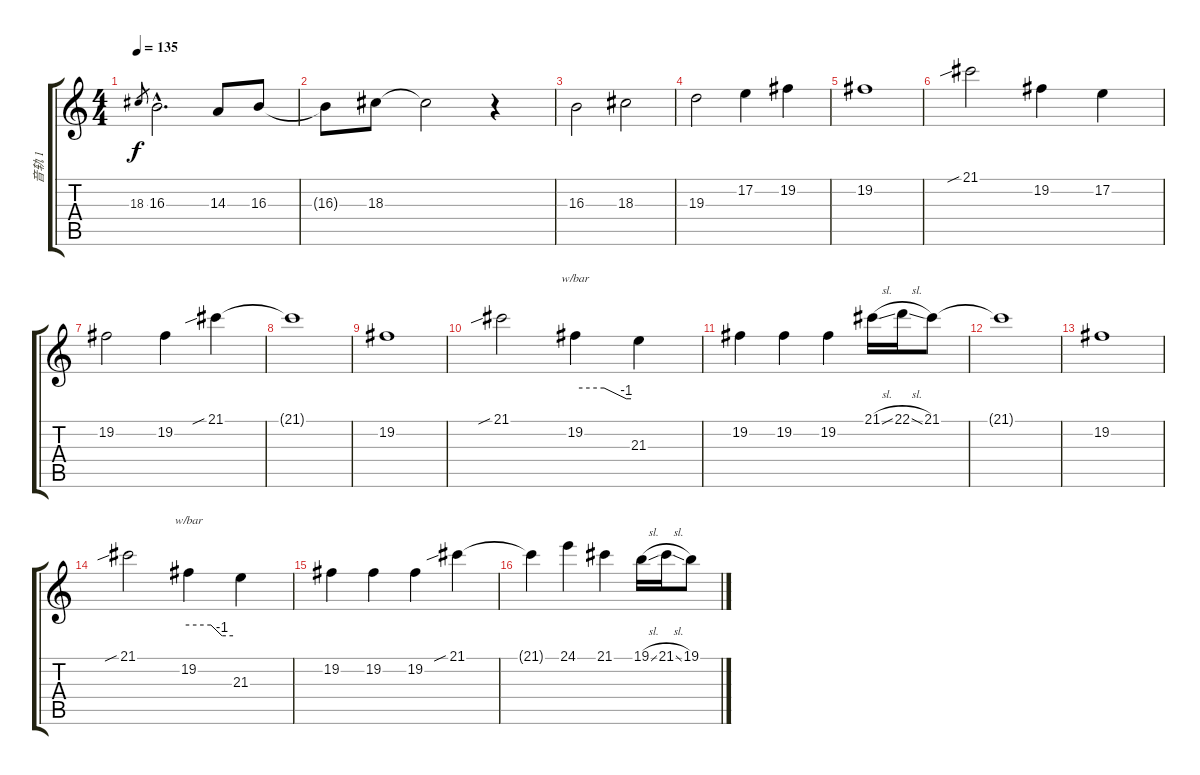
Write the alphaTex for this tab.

\track ("音轨 1" "音轨 1") {instrument pad5bowed}
\staff {score tabs}
\tuning (E4 B3 G3 D3 A2 E2) {hide}
\ts (4 4)
\tempo 135
\clef g2
\ks c
18.3.8{gr dy f} 16.3{hac}.2{d} 14.3.8 16.3.8 |
16.3{t}.8 18.3.8 18.3{t}.2 r.4 |
16.3.2 18.3.2 |
19.3.2 17.2.4 19.2.4 |
19.2.1 |
21.1{sib}.2 19.2.4 17.2.4 |
19.2.2 19.2.4 21.1{sib}.4 |
21.1{t}.1 |
19.2.1 |
21.1{sib}.2 19.2.4{tbe (custom default 0 0 31 0 55 -4 60 -4)} 21.3.4 |
19.2.4 19.2.4 19.2.4 21.1{sl}.16 22.1{sl}.16 21.1.8 |
21.1{t}.1 |
19.2.1 |
21.1{sib}.2 19.2.4{tbe (custom default 0 0 30 0 45 -4 60 -4)} 21.3.4 |
19.2.4 19.2.4 19.2.4 21.1{sib}.4 |
21.1{t}.4 24.1.4 21.1.4 19.1{sl}.16 21.1{sl}.16 19.1.8
